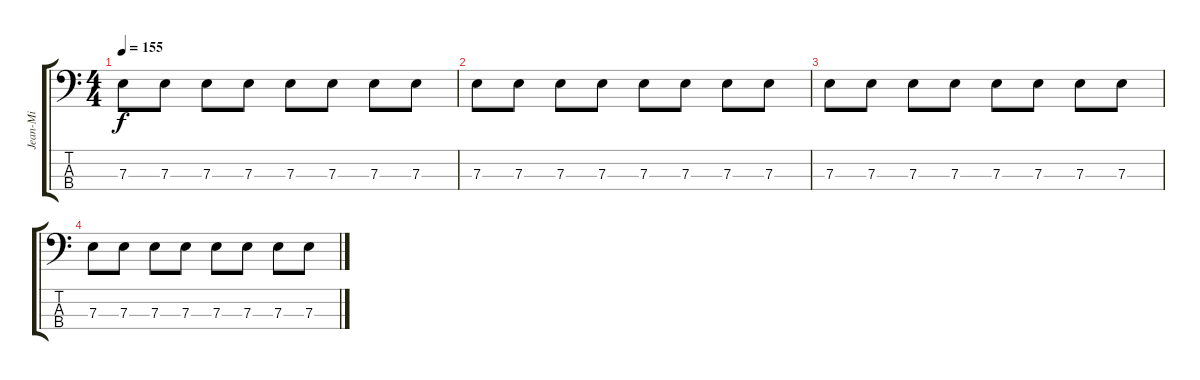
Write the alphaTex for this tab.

\track ("Jean-Mi" "Jean-Mi") {instrument electricbassfinger}
\staff {score tabs}
\tuning (G2 D2 A1 E1) {hide}
\ts (4 4)
\tempo 155
\clef f4
\ks c
7.3.8{dy f} 7.3.8 7.3.8 7.3.8 7.3.8 7.3.8 7.3.8 7.3.8 |
7.3.8 7.3.8 7.3.8 7.3.8 7.3.8 7.3.8 7.3.8 7.3.8 |
7.3.8 7.3.8 7.3.8 7.3.8 7.3.8 7.3.8 7.3.8 7.3.8 |
7.3.8 7.3.8 7.3.8 7.3.8 7.3.8 7.3.8 7.3.8 7.3.8
